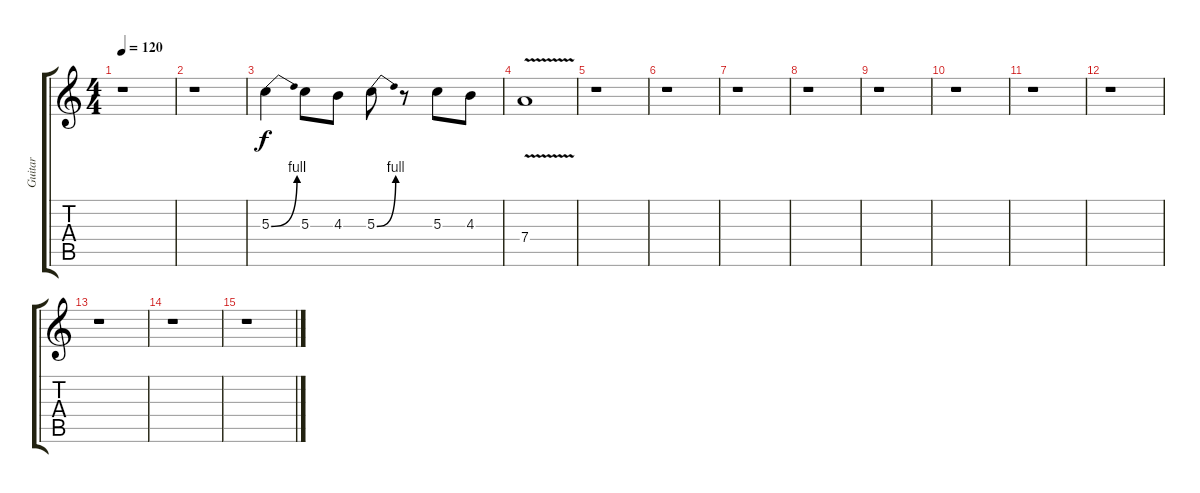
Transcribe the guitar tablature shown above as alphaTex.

\track ("Guitar" "Guitar") {instrument distortionguitar}
\staff {score tabs}
\tuning (E4 B3 G3 D3 A2 E2) {hide}
\ts (4 4)
\tempo 120
\clef g2
\ks c
r.1{dy ff} |
r.1 |
5.3{be (bend 0 0 60 4)}.4{dy f} 5.3.8 4.3.8 5.3{be (bend 0 0 60 4)}.8 r.8 5.3.8 4.3.8 |
7.4{v}.1 |
r.1 |
r.1 |
r.1 |
r.1 |
r.1 |
r.1 |
r.1 |
r.1 |
r.1 |
r.1 |
r.1
